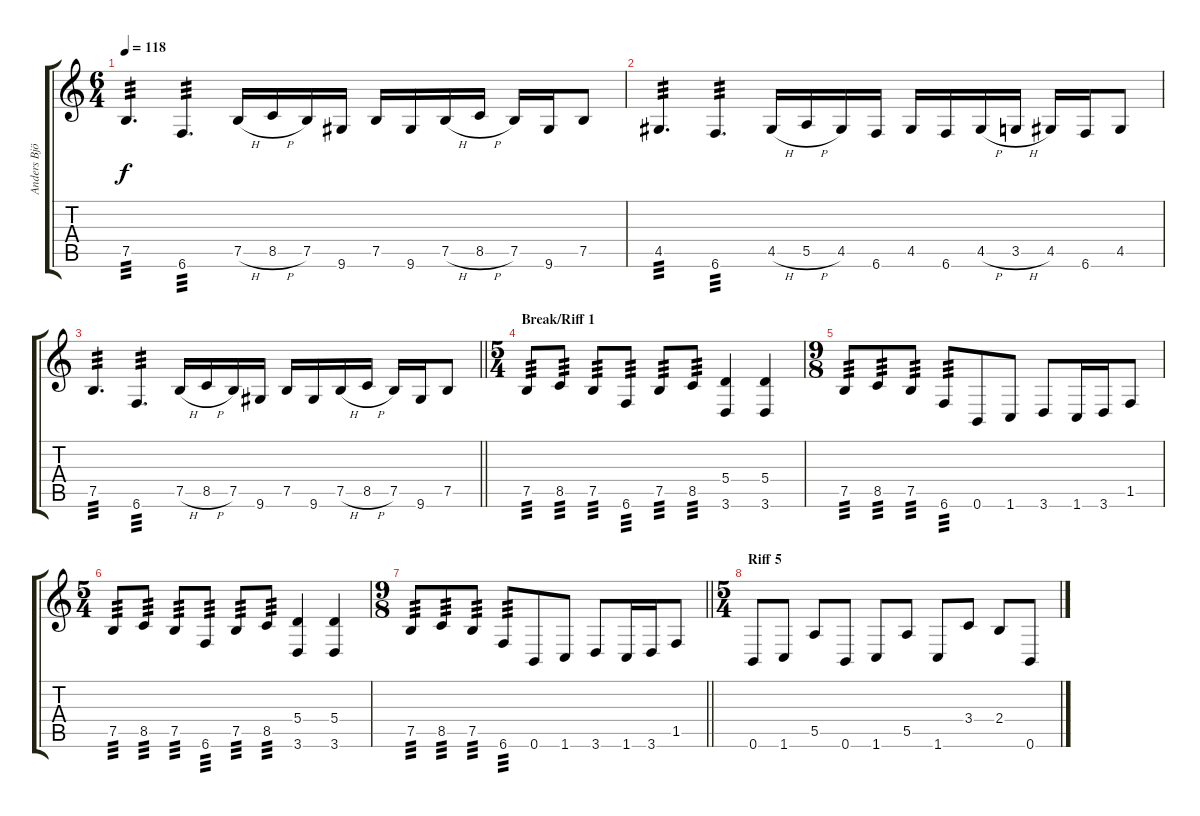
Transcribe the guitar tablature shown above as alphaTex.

\track ("Anders Björler" "Anders Bjö") {instrument distortionguitar}
\staff {score tabs}
\tuning (B3 Gb3 D3 A2 E2 B1) {hide}
\ts (6 4)
\tempo 118
\clef g2
\ks c
7.5.4{d tp 3 dy f} 6.6.4{d tp 3} 7.5{h}.16 8.5{h}.16 7.5.16 9.6.16 7.5.16 9.6.16 7.5{h}.16 8.5{h}.16 7.5.16 9.6.16 7.5.8 |
4.5.4{d tp 3} 6.6.4{d tp 3} 4.5{h}.16 5.5{h}.16 4.5.16 6.6.16 4.5.16 6.6.16 4.5{h}.16 3.5{h}.16 4.5.16 6.6.16 4.5.8 |
\barLineRight lightlight
7.5.4{d tp 3} 6.6.4{d tp 3} 7.5{h}.16 8.5{h}.16 7.5.16 9.6.16 7.5.16 9.6.16 7.5{h}.16 8.5{h}.16 7.5.16 9.6.16 7.5.8 |
\ts (5 4)
\section ("" "Break/Riff 1")
7.5.8{tp 3} 8.5.8{tp 3} 7.5.8{tp 3} 6.6.8{tp 3} 7.5.8{tp 3} 8.5.8{tp 3} (5.4 3.6).4 (5.4 3.6).4 |
\ts (9 8)
7.5.8{tp 3} 8.5.8{tp 3} 7.5.8{tp 3} 6.6.8{tp 3} 0.6.8 1.6.8 3.6.8 1.6.16 3.6.16 1.5.8 |
\ts (5 4)
7.5.8{tp 3} 8.5.8{tp 3} 7.5.8{tp 3} 6.6.8{tp 3} 7.5.8{tp 3} 8.5.8{tp 3} (5.4 3.6).4 (5.4 3.6).4 |
\ts (9 8)
\barLineRight lightlight
7.5.8{tp 3} 8.5.8{tp 3} 7.5.8{tp 3} 6.6.8{tp 3} 0.6.8 1.6.8 3.6.8 1.6.16 3.6.16 1.5.8 |
\ts (5 4)
\section ("" "Riff 5")
0.6.8 1.6.8 5.5.8 0.6.8 1.6.8 5.5.8 1.6.8 3.4.8 2.4.8 0.6.8
